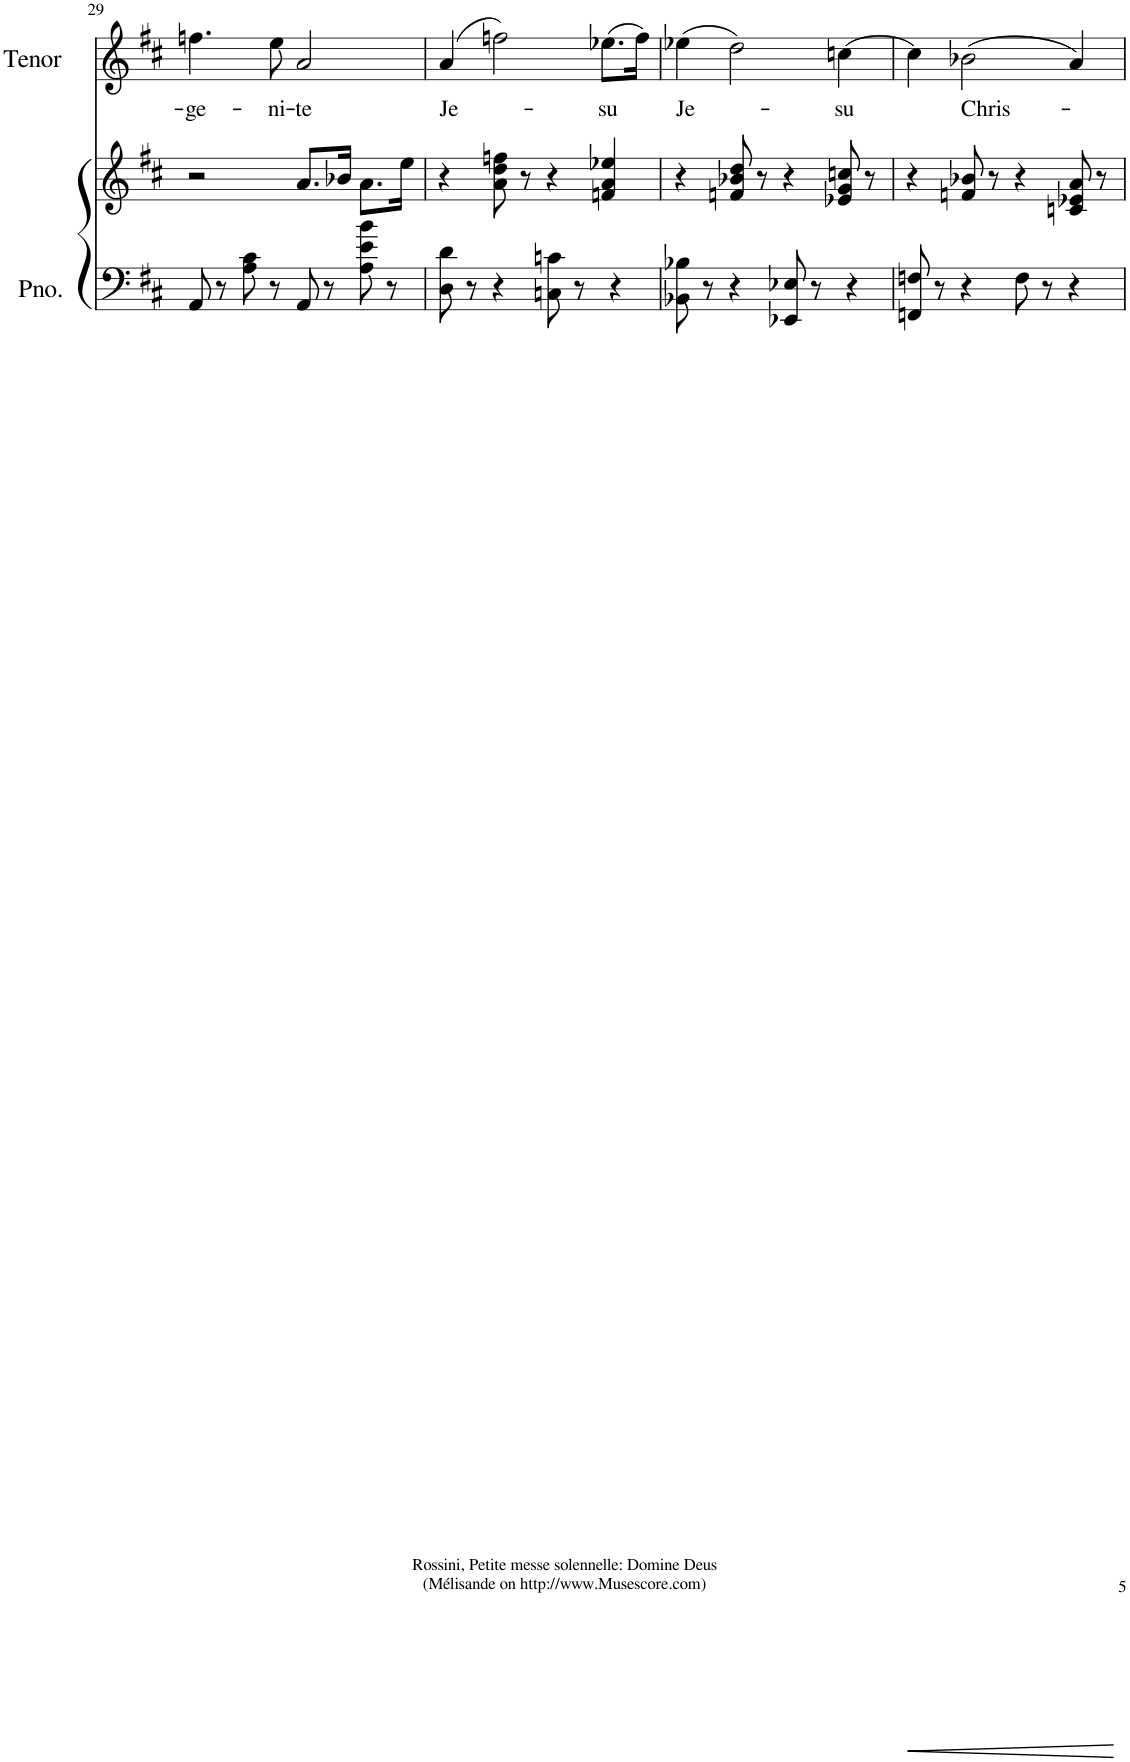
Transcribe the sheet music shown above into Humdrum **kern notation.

**kern	**dynam	**kern	**kern	**text
*part3	*part3	*part2	*part1	*part1
*staff3	*staff3	*staff2	*staff1	*staff1
*I"Piano	*	*I"Acoustic G	*I"Tenor	*
*I'Pno.	*	*	*I'Tenor	*
!!LO:PB:g=z
*clefF4	*	*clefG2	*clefG2	*
*k[f#c#]	*	*k[f#c#]	*k[f#c#]	*
*M4/4	*	*M4/4	*M4/4	*
=29	=29	=29	=29	=29
!	!	!	!	!LO:LY:b
8AA/	.	2r	4.ffn\	-ge-
8r	.	.	.	.
8A\ 8c#\	.	.	.	.
!	!	!	!	!LO:LY:b
8r	.	.	8ee\	-ni-
!	!	!	!	!LO:LY:b
8AA/	.	8.a/L	2a/	-te
8r	.	.	.	.
.	.	16b-X/Jk	.	.
8A\ 8e\ 8b\	.	8.a\L	.	.
8r	.	.	.	.
.	.	16ee\Jk	.	.
=30	=30	=30	=30	=30
!	!	!	!	!LO:LY:b
8D\ 8d\	.	4r	(4a/	Je-
8r	.	.	.	.
4r	.	8a\ 8dd\ 8ffn\	2ffn\)	.
.	.	8r	.	.
8Cn\ 8cn\	.	4r	.	.
8r	.	.	.	.
!	!	!	!	!LO:LY:b
4r	.	4fn/ 4a/ 4ee-X/	(8.ee-X\L	-su
.	.	.	16ff\Jk)	.
=31	=31	=31	=31	=31
!	!	!	!	!LO:LY:b
8BB-X\ 8B-X\	.	4r	(4ee-X\	Je-
8r	.	.	.	.
4r	.	8fn/ 8b-X/ 8dd/	2dd\)	.
.	.	8r	.	.
8EE-X/ 8E-X/	.	4r	.	.
8r	.	.	.	.
!	!	!	!	!LO:LY:b
4r	.	8e-X/ 8g/ 8ccn/	[4ccn\	-su
.	.	8r	.	.
=32	=32	=32	=32	=32
!	!LO:HP:b	!	!	!
8FFn/ 8Fn/	<	4r	4cc\]	.
8r	.	.	.	.
!	!	!	!	!LO:LY:b
4r	.	8fn/ 8b-X/	(2b-X\	Chris-
.	.	8r	.	.
8F\	.	4r	.	.
8r	.	.	.	.
4r	.	8cn/ 8e-X/ 8a/	4a/)	.
.	.	8r	.	.
.	[	.	.	.
=	=	=	=	=
*-	*-	*-	*-	*-
